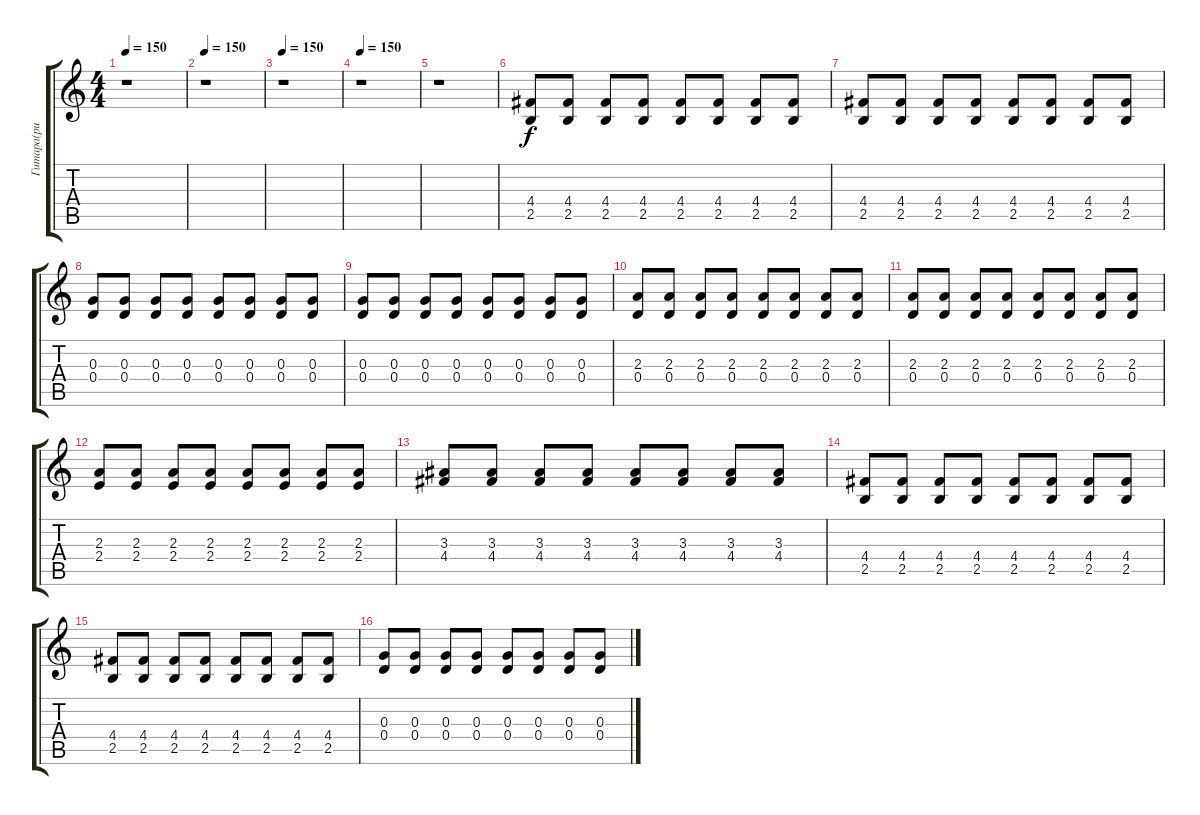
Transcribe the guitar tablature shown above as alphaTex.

\track (" Гитара(ритм) " " Гитара(ри") {instrument overdrivenguitar}
\staff {score tabs}
\tuning (E4 B3 G3 D3 A2 E2) {hide}
\ts (4 4)
\tempo 150
\clef g2
\ks c
r.1{dy f} |
\tempo 150
r.1 |
\tempo 150
r.1 |
\tempo 150
r.1 |
r.1 |
(4.4 2.5).8 (4.4 2.5).8 (4.4 2.5).8 (4.4 2.5).8 (4.4 2.5).8 (4.4 2.5).8 (4.4 2.5).8 (4.4 2.5).8 |
(4.4 2.5).8 (4.4 2.5).8 (4.4 2.5).8 (4.4 2.5).8 (4.4 2.5).8 (4.4 2.5).8 (4.4 2.5).8 (4.4 2.5).8 |
(0.3 0.4).8 (0.3 0.4).8 (0.3 0.4).8 (0.3 0.4).8 (0.3 0.4).8 (0.3 0.4).8 (0.3 0.4).8 (0.3 0.4).8 |
(0.3 0.4).8 (0.3 0.4).8 (0.3 0.4).8 (0.3 0.4).8 (0.3 0.4).8 (0.3 0.4).8 (0.3 0.4).8 (0.3 0.4).8 |
(2.3 0.4).8 (2.3 0.4).8 (2.3 0.4).8 (2.3 0.4).8 (2.3 0.4).8 (2.3 0.4).8 (2.3 0.4).8 (2.3 0.4).8 |
(2.3 0.4).8 (2.3 0.4).8 (2.3 0.4).8 (2.3 0.4).8 (2.3 0.4).8 (2.3 0.4).8 (2.3 0.4).8 (2.3 0.4).8 |
(2.3 2.4).8 (2.3 2.4).8 (2.3 2.4).8 (2.3 2.4).8 (2.3 2.4).8 (2.3 2.4).8 (2.3 2.4).8 (2.3 2.4).8 |
(3.3 4.4).8 (3.3 4.4).8 (3.3 4.4).8 (3.3 4.4).8 (3.3 4.4).8 (3.3 4.4).8 (3.3 4.4).8 (3.3 4.4).8 |
(4.4 2.5).8 (4.4 2.5).8 (4.4 2.5).8 (4.4 2.5).8 (4.4 2.5).8 (4.4 2.5).8 (4.4 2.5).8 (4.4 2.5).8 |
(4.4 2.5).8 (4.4 2.5).8 (4.4 2.5).8 (4.4 2.5).8 (4.4 2.5).8 (4.4 2.5).8 (4.4 2.5).8 (4.4 2.5).8 |
(0.3 0.4).8 (0.3 0.4).8 (0.3 0.4).8 (0.3 0.4).8 (0.3 0.4).8 (0.3 0.4).8 (0.3 0.4).8 (0.3 0.4).8
